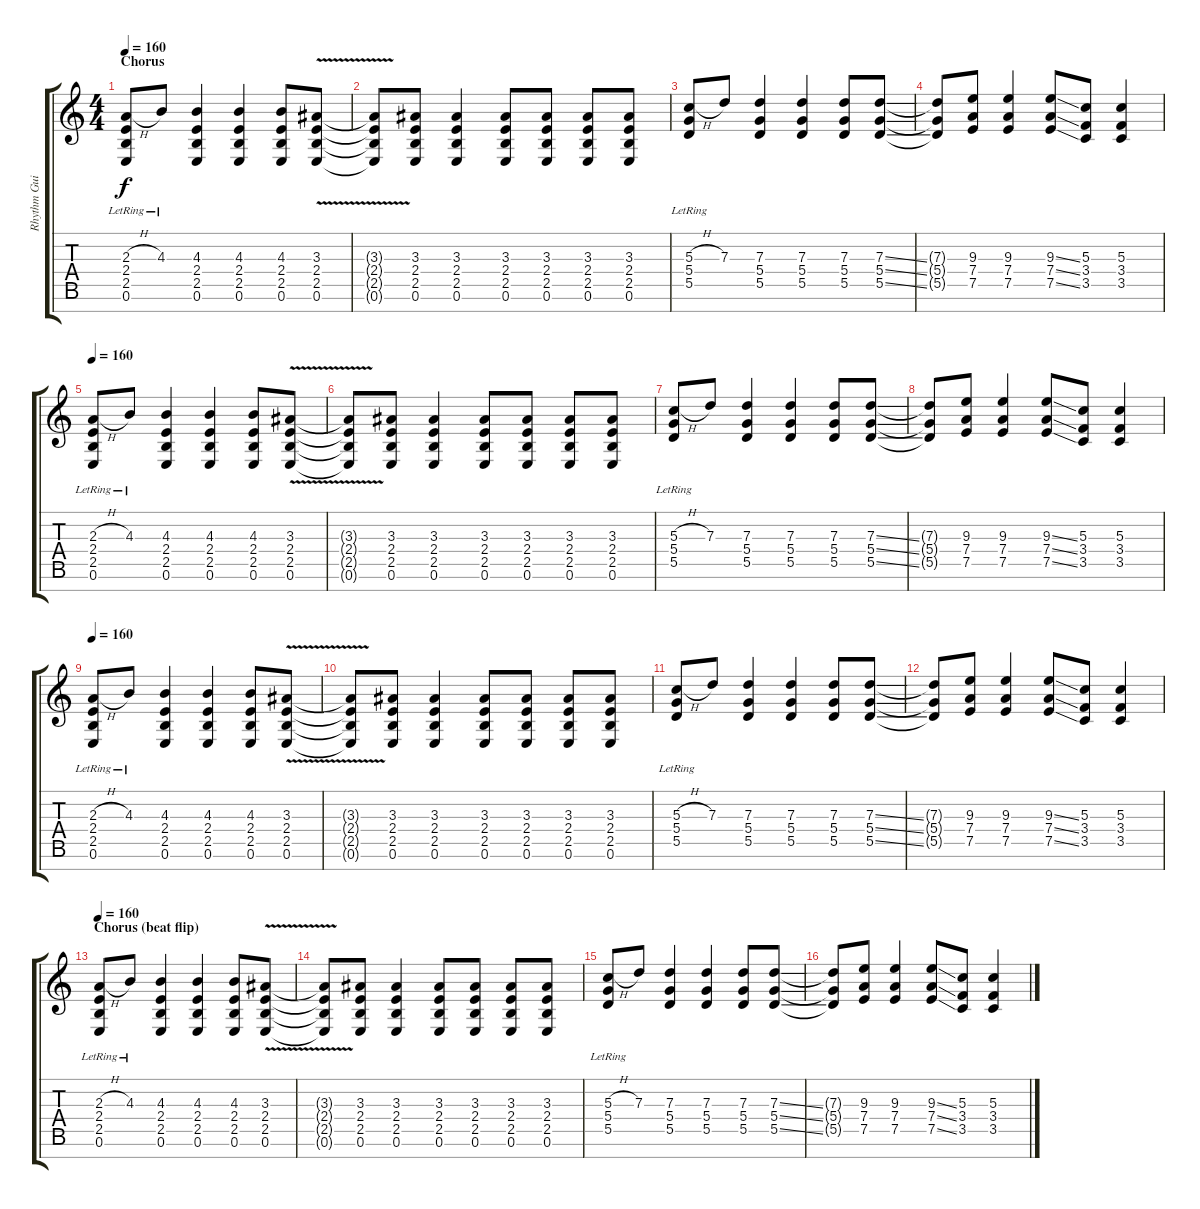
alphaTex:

\track ("Rhythm Guitar L" "Rhythm Gui") {instrument overdrivenguitar}
\staff {score tabs}
\tuning (E4 B3 G3 D3 A2 E2 B1) {hide}
\ts (4 4)
\section ("" "Chorus")
\tempo 160
\clef g2
\ks c
(2.3{h} 2.4{lr} 2.5{lr} 0.6{lr}).8{dy f} 4.3{lr}.8 (4.3 2.4 2.5 0.6).4 (4.3 2.4 2.5 0.6).4 (4.3 2.4 2.5 0.6).8 (3.3{v} 2.4 2.5 0.6).8 |
(3.3{t} 2.4{t} 2.5{t} 0.6{t}).8 (3.3 2.4 2.5 0.6).8 (3.3 2.4 2.5 0.6).4 (3.3 2.4 2.5 0.6).8 (3.3 2.4 2.5 0.6).8 (3.3 2.4 2.5 0.6).8 (3.3 2.4 2.5 0.6).8 |
(5.3{h} 5.4{lr} 5.5{lr}).8 7.3.8 (7.3 5.4 5.5).4 (7.3 5.4 5.5).4 (7.3 5.4 5.5).8 (7.3{ss} 5.4{ss} 5.5{ss}).8 |
(7.3{t} 5.4{t} 5.5{t}).8 (9.3 7.4 7.5).8 (9.3 7.4 7.5).4 (9.3{ss} 7.4{ss} 7.5{ss}).8 (5.3 3.4 3.5).8 (5.3 3.4 3.5).4 |
\tempo 160
(2.3{h} 2.4{lr} 2.5{lr} 0.6{lr}).8 4.3{lr}.8 (4.3 2.4 2.5 0.6).4 (4.3 2.4 2.5 0.6).4 (4.3 2.4 2.5 0.6).8 (3.3{v} 2.4 2.5 0.6).8 |
(3.3{t} 2.4{t} 2.5{t} 0.6{t}).8 (3.3 2.4 2.5 0.6).8 (3.3 2.4 2.5 0.6).4 (3.3 2.4 2.5 0.6).8 (3.3 2.4 2.5 0.6).8 (3.3 2.4 2.5 0.6).8 (3.3 2.4 2.5 0.6).8 |
(5.3{h} 5.4{lr} 5.5{lr}).8 7.3.8 (7.3 5.4 5.5).4 (7.3 5.4 5.5).4 (7.3 5.4 5.5).8 (7.3{ss} 5.4{ss} 5.5{ss}).8 |
(7.3{t} 5.4{t} 5.5{t}).8 (9.3 7.4 7.5).8 (9.3 7.4 7.5).4 (9.3{ss} 7.4{ss} 7.5{ss}).8 (5.3 3.4 3.5).8 (5.3 3.4 3.5).4 |
\tempo 160
(2.3{h} 2.4{lr} 2.5{lr} 0.6{lr}).8 4.3{lr}.8 (4.3 2.4 2.5 0.6).4 (4.3 2.4 2.5 0.6).4 (4.3 2.4 2.5 0.6).8 (3.3{v} 2.4 2.5 0.6).8 |
(3.3{t} 2.4{t} 2.5{t} 0.6{t}).8 (3.3 2.4 2.5 0.6).8 (3.3 2.4 2.5 0.6).4 (3.3 2.4 2.5 0.6).8 (3.3 2.4 2.5 0.6).8 (3.3 2.4 2.5 0.6).8 (3.3 2.4 2.5 0.6).8 |
(5.3{h} 5.4{lr} 5.5{lr}).8 7.3.8 (7.3 5.4 5.5).4 (7.3 5.4 5.5).4 (7.3 5.4 5.5).8 (7.3{ss} 5.4{ss} 5.5{ss}).8 |
(7.3{t} 5.4{t} 5.5{t}).8 (9.3 7.4 7.5).8 (9.3 7.4 7.5).4 (9.3{ss} 7.4{ss} 7.5{ss}).8 (5.3 3.4 3.5).8 (5.3 3.4 3.5).4 |
\section ("" "Chorus (beat flip)")
\tempo 160
(2.3{h} 2.4{lr} 2.5{lr} 0.6{lr}).8 4.3{lr}.8 (4.3 2.4 2.5 0.6).4 (4.3 2.4 2.5 0.6).4 (4.3 2.4 2.5 0.6).8 (3.3{v} 2.4 2.5 0.6).8 |
(3.3{t} 2.4{t} 2.5{t} 0.6{t}).8 (3.3 2.4 2.5 0.6).8 (3.3 2.4 2.5 0.6).4 (3.3 2.4 2.5 0.6).8 (3.3 2.4 2.5 0.6).8 (3.3 2.4 2.5 0.6).8 (3.3 2.4 2.5 0.6).8 |
(5.3{h} 5.4{lr} 5.5{lr}).8 7.3.8 (7.3 5.4 5.5).4 (7.3 5.4 5.5).4 (7.3 5.4 5.5).8 (7.3{ss} 5.4{ss} 5.5{ss}).8 |
(7.3{t} 5.4{t} 5.5{t}).8 (9.3 7.4 7.5).8 (9.3 7.4 7.5).4 (9.3{ss} 7.4{ss} 7.5{ss}).8 (5.3 3.4 3.5).8 (5.3 3.4 3.5).4
